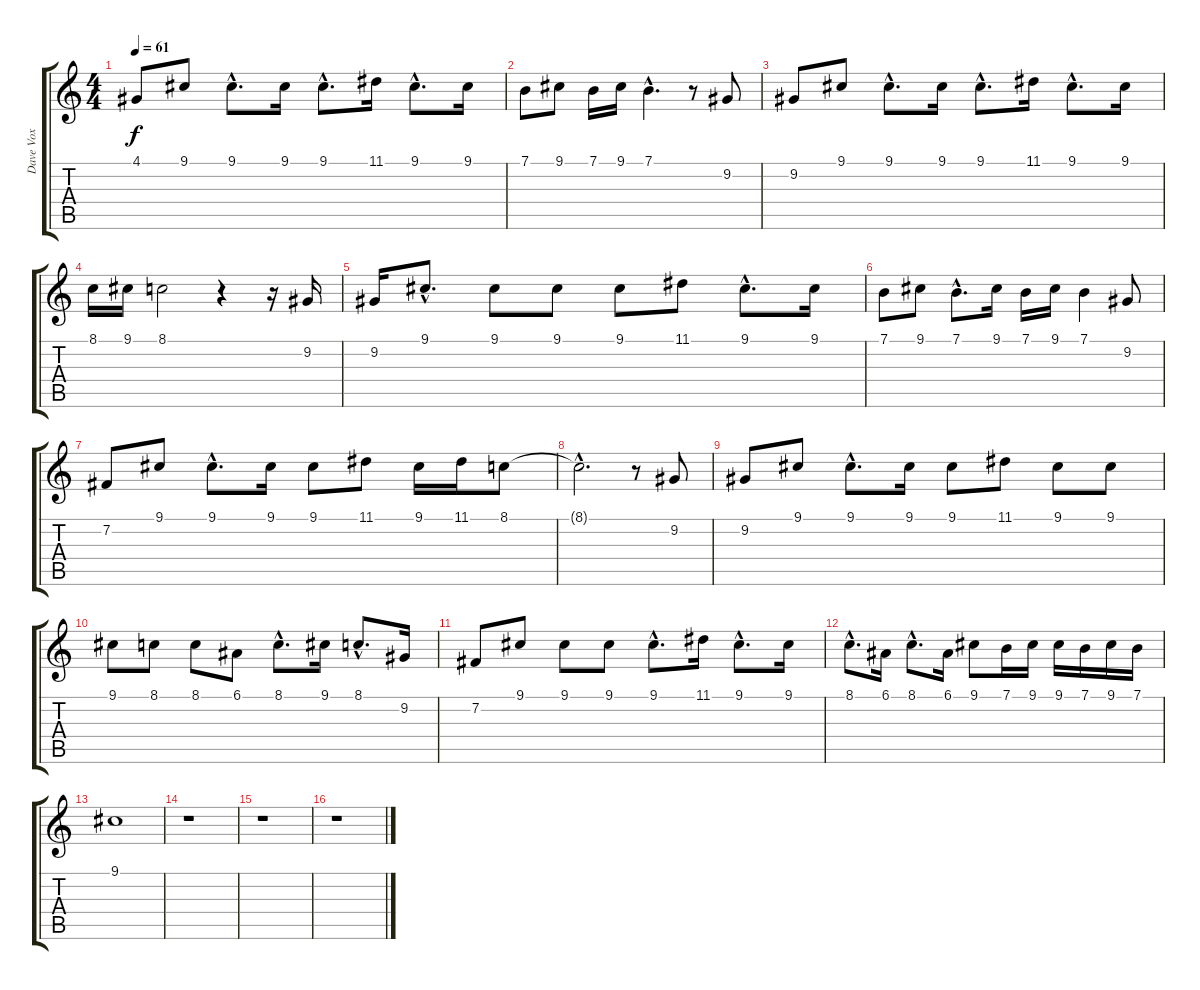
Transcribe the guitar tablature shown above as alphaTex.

\track ("Dave Vox" "Dave Vox") {instrument stringensemble1}
\staff {score tabs}
\tuning (E4 B3 G3 D3 A2 E2) {hide}
\ts (4 4)
\tempo 61
\clef g2
\ks c
4.1.8{dy f} 9.1.8 9.1{hac}.8{d} 9.1.16 9.1{hac}.8{d} 11.1.16 9.1{hac}.8{d} 9.1.16 |
7.1.8 9.1.8 7.1.16 9.1.16 7.1{hac}.4{d} r.8 9.2.8 |
9.2.8 9.1.8 9.1{hac}.8{d} 9.1.16 9.1{hac}.8{d} 11.1.16 9.1{hac}.8{d} 9.1.16 |
8.1.16 9.1.16 8.1.2 r.4 r.16 9.2.16 |
9.2.16 9.1{hac}.8{d} 9.1.8 9.1.8 9.1.8 11.1.8 9.1{hac}.8{d} 9.1.16 |
7.1.8 9.1.8 7.1{hac}.8{d} 9.1.16 7.1.16 9.1.16 7.1.4 9.2.8 |
7.2.8 9.1.8 9.1{hac}.8{d} 9.1.16 9.1.8 11.1.8 9.1.16 11.1.16 8.1.8 |
8.1{hac t}.2{d} r.8 9.2.8 |
9.2.8 9.1.8 9.1{hac}.8{d} 9.1.16 9.1.8 11.1.8 9.1.8 9.1.8 |
9.1.8 8.1.8 8.1.8 6.1.8 8.1{hac}.8{d} 9.1.16 8.1{hac}.8{d} 9.2.16 |
7.2.8 9.1.8 9.1.8 9.1.8 9.1{hac}.8{d} 11.1.16 9.1{hac}.8{d} 9.1.16 |
8.1{hac}.8{d} 6.1.16 8.1{hac}.8{d} 6.1.16 9.1.8 7.1.16 9.1.16 9.1.16 7.1.16 9.1.16 7.1.16 |
9.1.1 |
r.1 |
r.1 |
r.1
